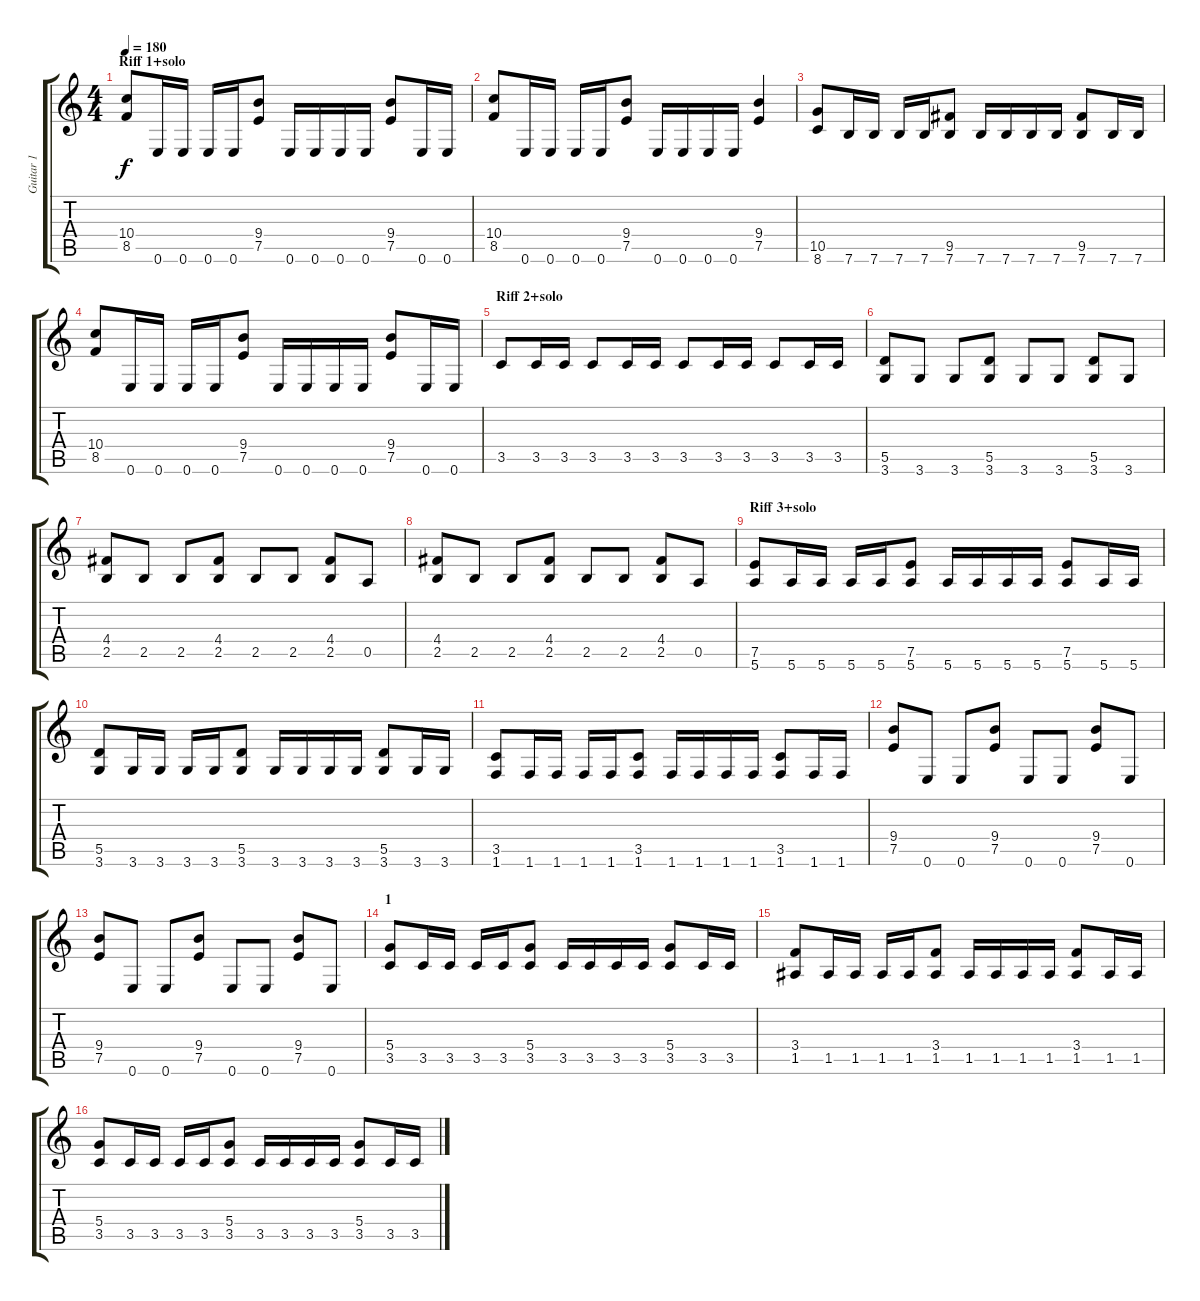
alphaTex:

\track ("Guitar 1" "Guitar 1") {instrument distortionguitar}
\staff {score tabs}
\tuning (E4 B3 G3 D3 A2 E2) {hide}
\ts (4 4)
\section ("" "Riff 1+solo")
\tempo 180
\clef g2
\ks c
(10.4 8.5).8{dy f} 0.6.16 0.6.16 0.6.16 0.6.16 (9.4 7.5).8 0.6.16 0.6.16 0.6.16 0.6.16 (9.4 7.5).8 0.6.16 0.6.16 |
(10.4 8.5).8 0.6.16 0.6.16 0.6.16 0.6.16 (9.4 7.5).8 0.6.16 0.6.16 0.6.16 0.6.16 (9.4 7.5).4 |
(10.5 8.6).8 7.6.16 7.6.16 7.6.16 7.6.16 (9.5 7.6).8 7.6.16 7.6.16 7.6.16 7.6.16 (9.5 7.6).8 7.6.16 7.6.16 |
(10.4 8.5).8 0.6.16 0.6.16 0.6.16 0.6.16 (9.4 7.5).8 0.6.16 0.6.16 0.6.16 0.6.16 (9.4 7.5).8 0.6.16 0.6.16 |
\section ("" "Riff 2+solo")
3.5.8 3.5.16 3.5.16 3.5.8 3.5.16 3.5.16 3.5.8 3.5.16 3.5.16 3.5.8 3.5.16 3.5.16 |
(5.5 3.6).8 3.6.8 3.6.8 (5.5 3.6).8 3.6.8 3.6.8 (5.5 3.6).8 3.6.8 |
(4.4 2.5).8 2.5.8 2.5.8 (4.4 2.5).8 2.5.8 2.5.8 (4.4 2.5).8 0.5.8 |
(4.4 2.5).8 2.5.8 2.5.8 (4.4 2.5).8 2.5.8 2.5.8 (4.4 2.5).8 0.5.8 |
\section ("" "Riff 3+solo")
(7.5 5.6).8 5.6.16 5.6.16 5.6.16 5.6.16 (7.5 5.6).8 5.6.16 5.6.16 5.6.16 5.6.16 (7.5 5.6).8 5.6.16 5.6.16 |
(5.5 3.6).8 3.6.16 3.6.16 3.6.16 3.6.16 (5.5 3.6).8 3.6.16 3.6.16 3.6.16 3.6.16 (5.5 3.6).8 3.6.16 3.6.16 |
(3.5 1.6).8 1.6.16 1.6.16 1.6.16 1.6.16 (3.5 1.6).8 1.6.16 1.6.16 1.6.16 1.6.16 (3.5 1.6).8 1.6.16 1.6.16 |
(9.4 7.5).8 0.6.8 0.6.8 (9.4 7.5).8 0.6.8 0.6.8 (9.4 7.5).8 0.6.8 |
(9.4 7.5).8 0.6.8 0.6.8 (9.4 7.5).8 0.6.8 0.6.8 (9.4 7.5).8 0.6.8 |
\section ("" "1")
(5.4 3.5).8 3.5.16 3.5.16 3.5.16 3.5.16 (5.4 3.5).8 3.5.16 3.5.16 3.5.16 3.5.16 (5.4 3.5).8 3.5.16 3.5.16 |
(3.4 1.5).8 1.5.16 1.5.16 1.5.16 1.5.16 (3.4 1.5).8 1.5.16 1.5.16 1.5.16 1.5.16 (3.4 1.5).8 1.5.16 1.5.16 |
(5.4 3.5).8 3.5.16 3.5.16 3.5.16 3.5.16 (5.4 3.5).8 3.5.16 3.5.16 3.5.16 3.5.16 (5.4 3.5).8 3.5.16 3.5.16
